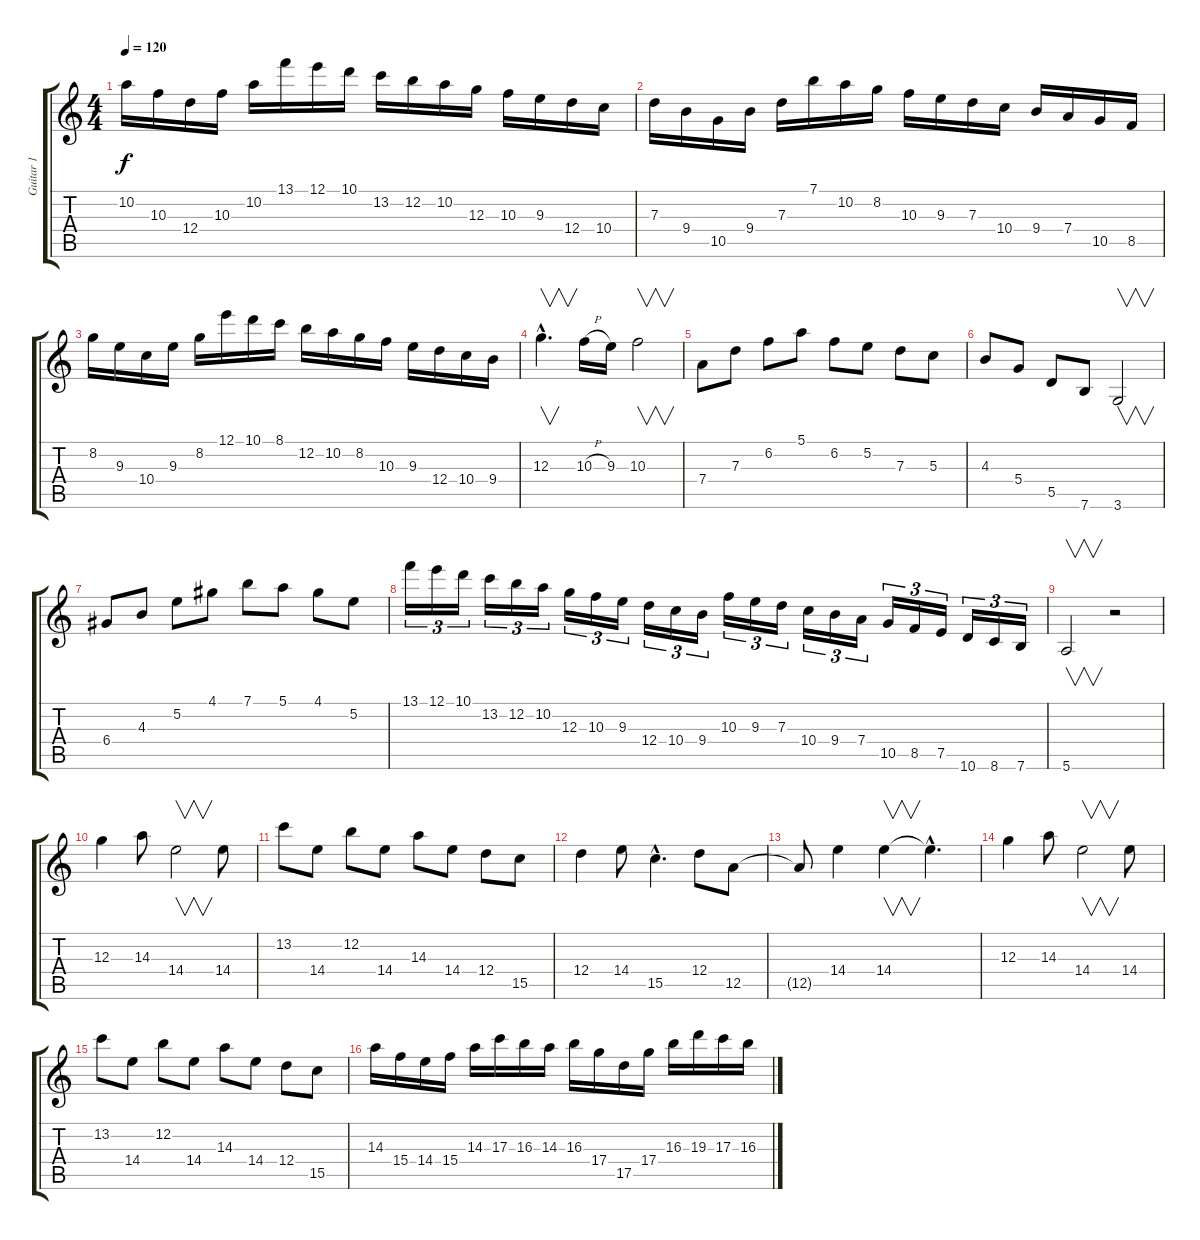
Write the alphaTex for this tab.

\track ("Guitar 1" "Guitar 1") {instrument distortionguitar}
\staff {score tabs}
\tuning (E4 B3 G3 D3 A2 E2) {hide}
\ts (4 4)
\tempo 120
\clef g2
\ks c
10.2.16{dy f instrument distortionguitar} 10.3.16 12.4.16 10.3.16 10.2.16 13.1.16 12.1.16 10.1.16 13.2.16 12.2.16 10.2.16 12.3.16 10.3.16 9.3.16 12.4.16 10.4.16 |
7.3.16 9.4.16 10.5.16 9.4.16 7.3.16 7.1.16 10.2.16 8.2.16 10.3.16 9.3.16 7.3.16 10.4.16 9.4.16 7.4.16 10.5.16 8.5.16 |
8.2.16 9.3.16 10.4.16 9.3.16 8.2.16 12.1.16 10.1.16 8.1.16 12.2.16 10.2.16 8.2.16 10.3.16 9.3.16 12.4.16 10.4.16 9.4.16 |
12.3{hac}.4{v d} 10.3{h}.16 9.3.16 10.3.2{v} |
7.4.8 7.3.8 6.2.8 5.1.8 6.2.8 5.2.8 7.3.8 5.3.8 |
4.3.8 5.4.8 5.5.8 7.6.8 3.6.2{v} |
6.4.8 4.3.8 5.2.8 4.1.8 7.1.8 5.1.8 4.1.8 5.2.8 |
13.1.16{tu (3 2)} 12.1.16{tu (3 2)} 10.1.16{tu (3 2)} 13.2.16{tu (3 2)} 12.2.16{tu (3 2)} 10.2.16{tu (3 2)} 12.3.16{tu (3 2)} 10.3.16{tu (3 2)} 9.3.16{tu (3 2)} 12.4.16{tu (3 2)} 10.4.16{tu (3 2)} 9.4.16{tu (3 2)} 10.3.16{tu (3 2)} 9.3.16{tu (3 2)} 7.3.16{tu (3 2)} 10.4.16{tu (3 2)} 9.4.16{tu (3 2)} 7.4.16{tu (3 2)} 10.5.16{tu (3 2)} 8.5.16{tu (3 2)} 7.5.16{tu (3 2)} 10.6.16{tu (3 2)} 8.6.16{tu (3 2)} 7.6.16{tu (3 2)} |
5.6.2{v} r.2 |
12.3.4 14.3.8 14.4.2{v} 14.4.8 |
13.2.8 14.4.8 12.2.8 14.4.8 14.3.8 14.4.8 12.4.8 15.5.8 |
12.4.4 14.4.8 15.5{hac}.4{d} 12.4.8 12.5.8 |
12.5{t}.8 14.4.4 14.4.4{v} 14.4{hac t}.4{d} |
12.3.4 14.3.8 14.4.2{v} 14.4.8 |
13.2.8 14.4.8 12.2.8 14.4.8 14.3.8 14.4.8 12.4.8 15.5.8 |
14.3.16 15.4.16 14.4.16 15.4.16 14.3.16 17.3.16 16.3.16 14.3.16 16.3.16 17.4.16 17.5.16 17.4.16 16.3.16 19.3.16 17.3.16 16.3.16
